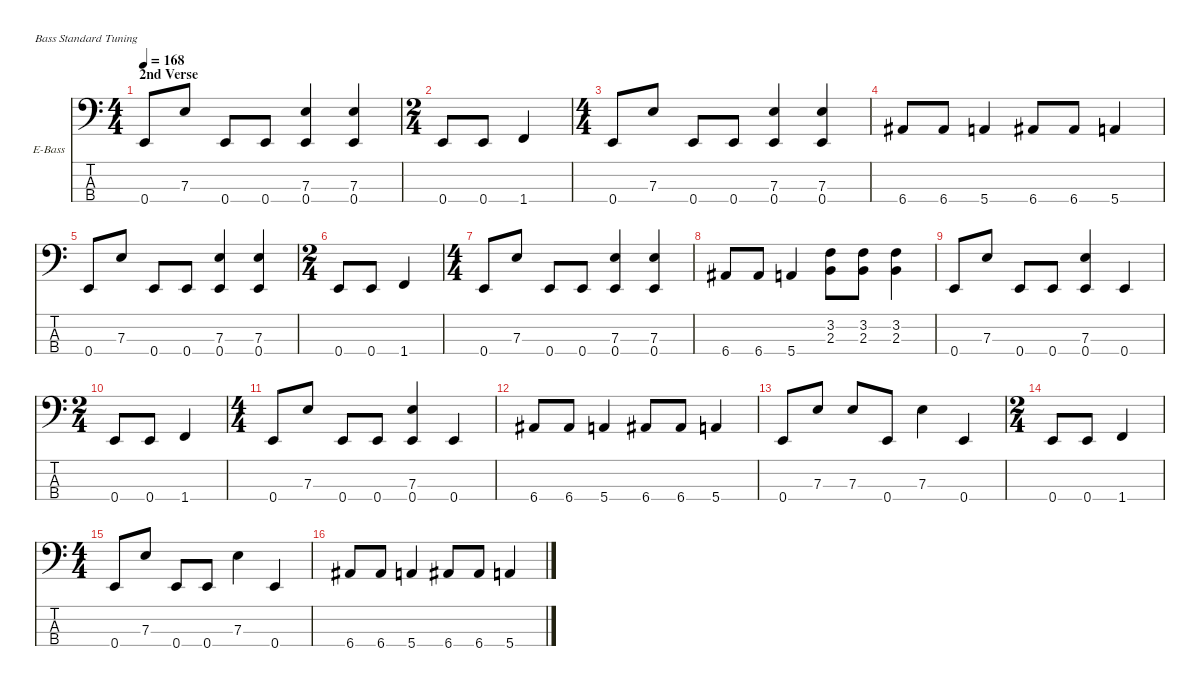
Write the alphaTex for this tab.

\hideDynamics
\bracketExtendMode nobrackets
\firstSystemTrackNameOrientation horizontal
\otherSystemsTrackNameOrientation horizontal
\track ("Bass" "E-Bass") {instrument electricbasspick}
\staff {score tabs}
\tuning (G2 D2 A1 E1)
\ts (4 4)
\section ("" "2nd Verse")
\tempo 168
\clef f4
\ks c
0.4.8{dy fff} 7.3.8{dy f} 0.4.8{dy fff} 0.4.8 (7.3 0.4).4{dy f} (7.3 0.4).4 |
\ts (2 4)
0.4.8{dy fff} 0.4.8 1.4.4 |
\ts (4 4)
0.4.8 7.3.8{dy f} 0.4.8{dy fff} 0.4.8 (7.3 0.4).4{dy f} (7.3 0.4).4 |
6.4{acc #}.8 6.4{acc #}.8 5.4.4 6.4{acc #}.8 6.4{acc #}.8 5.4.4 |
0.4.8{dy fff} 7.3.8{dy f} 0.4.8{dy fff} 0.4.8 (7.3 0.4).4{dy f} (7.3 0.4).4 |
\ts (2 4)
0.4.8{dy fff} 0.4.8 1.4.4 |
\ts (4 4)
0.4.8 7.3.8{dy f} 0.4.8{dy fff} 0.4.8 (7.3 0.4).4{dy f} (7.3 0.4).4 |
6.4{acc #}.8 6.4{acc #}.8 5.4.4 (3.2 2.3).8{dy fff} (3.2 2.3).8 (3.2 2.3).4 |
0.4.8 7.3.8{dy f} 0.4.8{dy fff} 0.4.8 (7.3 0.4).4{dy f} 0.4.4{dy fff} |
\ts (2 4)
0.4.8 0.4.8 1.4.4 |
\ts (4 4)
0.4.8 7.3.8{dy f} 0.4.8{dy fff} 0.4.8 (7.3 0.4).4{dy f} 0.4.4{dy fff} |
6.4{acc #}.8{dy f} 6.4{acc #}.8 5.4.4 6.4{acc #}.8 6.4{acc #}.8 5.4.4 |
0.4.8{dy fff} 7.3.8{dy f} 7.3.8 0.4.8{dy fff} 7.3.4{dy f} 0.4.4{dy fff} |
\ts (2 4)
0.4.8 0.4.8 1.4.4 |
\ts (4 4)
0.4.8 7.3.8{dy f} 0.4.8{dy fff} 0.4.8 7.3.4{dy f} 0.4.4{dy fff} |
6.4{acc #}.8{dy f} 6.4{acc #}.8 5.4.4 6.4{acc #}.8 6.4{acc #}.8 5.4.4
